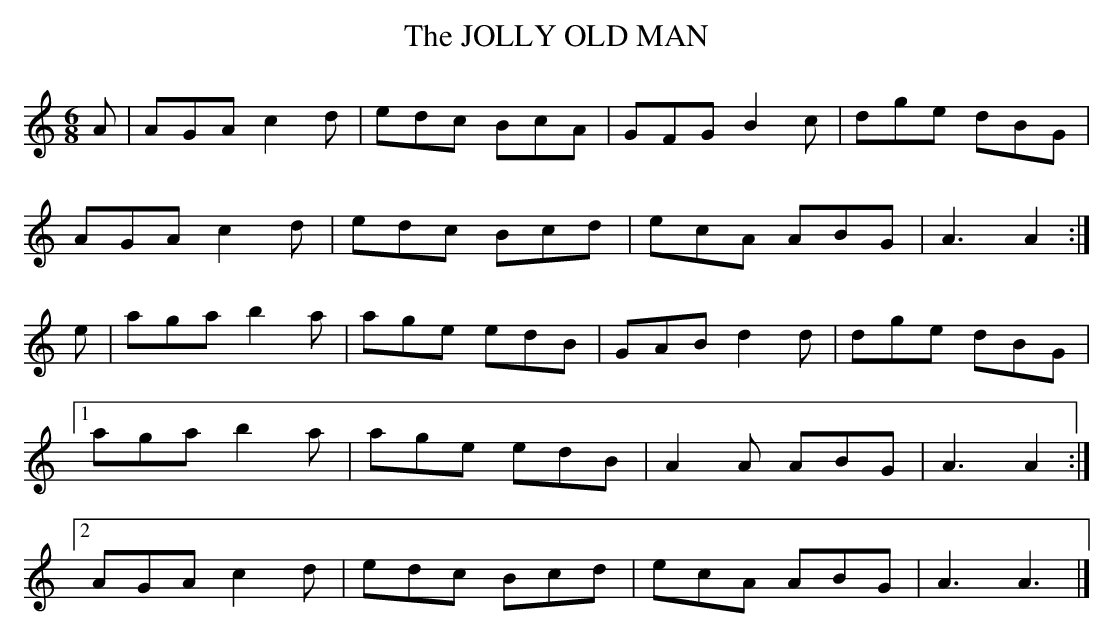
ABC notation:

X:1
T:JOLLY OLD MAN, The
See introductory note on Ambiguous Tunes.
M:6/8
L:1/8
K:Am % source key = A major
A|AGA c2d|edc BcA|GFG B2c|dge dBG|
AGA c2d|edc Bcd|ecA ABG|A3 A2:|
e|aga b2a|age edB|GAB d2d|dge dBG|
[1 aga b2a|age edB|A2A ABG|A3 A2 :|
[2 AGA c2d|edc Bcd|ecA ABG|A3 A3 |]
